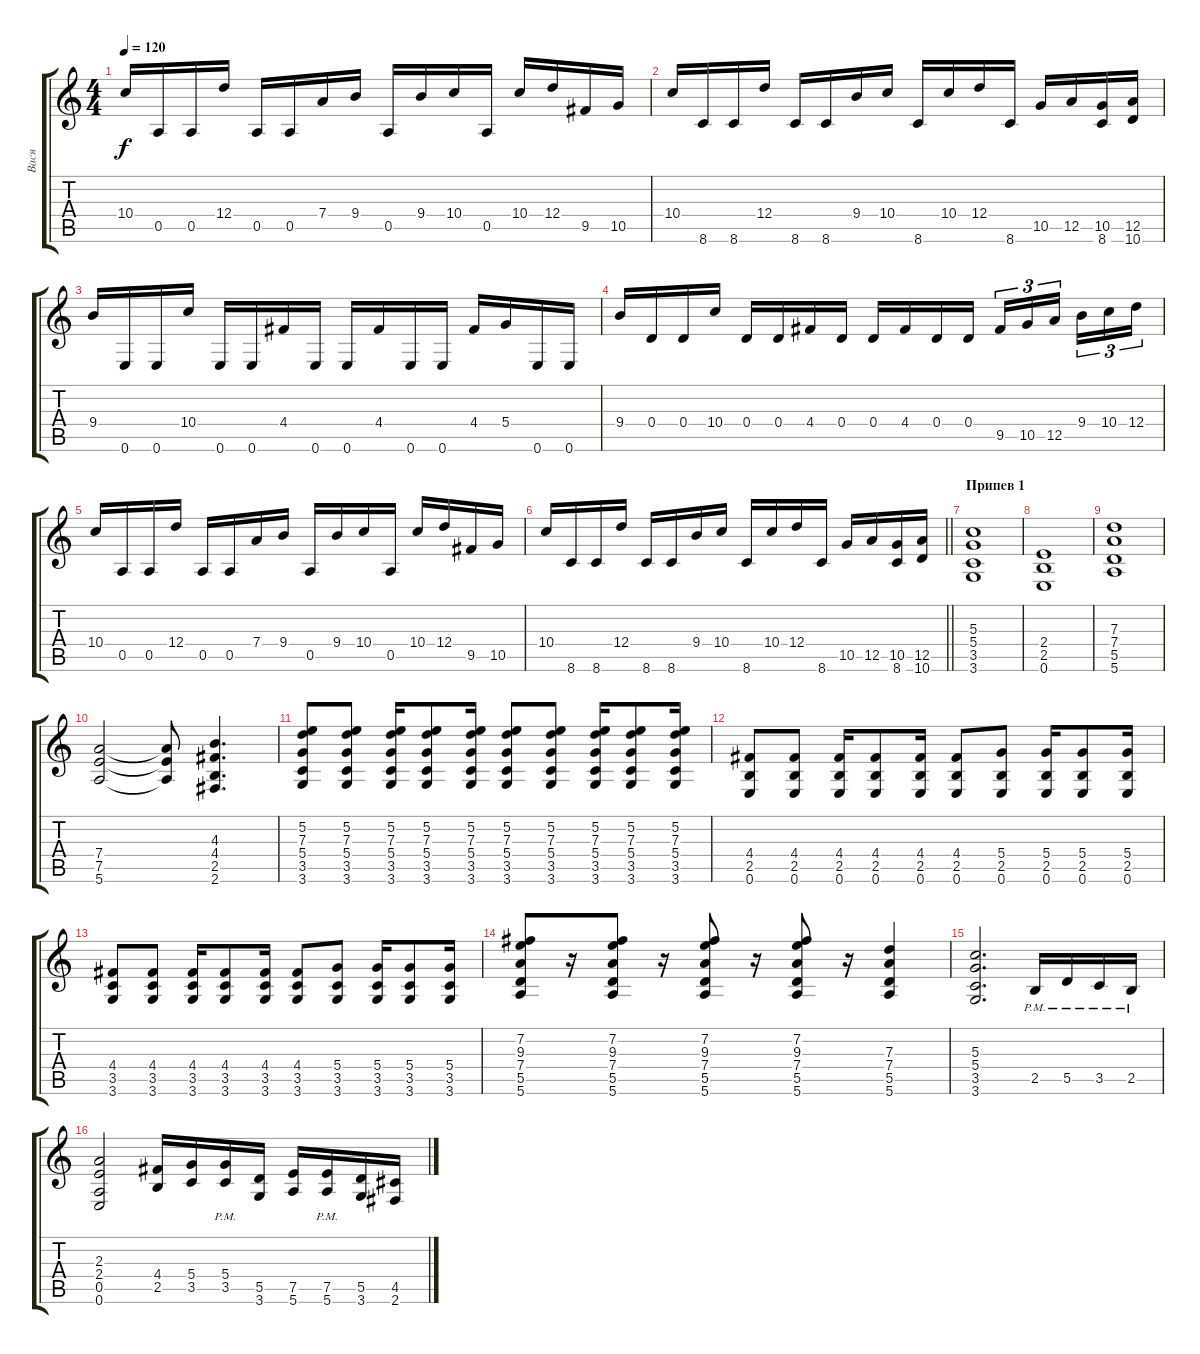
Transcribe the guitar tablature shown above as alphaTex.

\track ("Вася" "Вася") {instrument distortionguitar}
\staff {score tabs}
\tuning (E4 B3 G3 D3 A2 E2) {hide}
\ts (4 4)
\tempo 120
\clef g2
\ks c
10.4.16{dy f} 0.5.16 0.5.16 12.4.16 0.5.16 0.5.16 7.4.16 9.4.16 0.5.16 9.4.16 10.4.16 0.5.16 10.4.16 12.4.16 9.5.16 10.5.16 |
10.4.16 8.6.16 8.6.16 12.4.16 8.6.16 8.6.16 9.4.16 10.4.16 8.6.16 10.4.16 12.4.16 8.6.16 10.5.16 12.5.16 (10.5 8.6).16 (12.5 10.6).16 |
9.4.16 0.6.16 0.6.16 10.4.16 0.6.16 0.6.16 4.4.16 0.6.16 0.6.16 4.4.16 0.6.16 0.6.16 4.4.16 5.4.16 0.6.16 0.6.16 |
9.4.16 0.4.16 0.4.16 10.4.16 0.4.16 0.4.16 4.4.16 0.4.16 0.4.16 4.4.16 0.4.16 0.4.16 9.5.16{tu (3 2)} 10.5.16{tu (3 2)} 12.5.16{tu (3 2) beam splitsecondary} 9.4.16{tu (3 2)} 10.4.16{tu (3 2)} 12.4.16{tu (3 2)} |
10.4.16 0.5.16 0.5.16 12.4.16 0.5.16 0.5.16 7.4.16 9.4.16 0.5.16 9.4.16 10.4.16 0.5.16 10.4.16 12.4.16 9.5.16 10.5.16 |
\barLineRight lightlight
10.4.16 8.6.16 8.6.16 12.4.16 8.6.16 8.6.16 9.4.16 10.4.16 8.6.16 10.4.16 12.4.16 8.6.16 10.5.16 12.5.16 (10.5 8.6).16 (12.5 10.6).16 |
\section ("" "Припев 1")
(5.3 5.4 3.5 3.6).1 |
(2.4 2.5 0.6).1 |
(7.3 7.4 5.5 5.6).1 |
(7.4 7.5 5.6).2 (7.4{t} 7.5{t} 5.6{t}).8 (4.3 4.4 2.5 2.6).4{d} |
(5.2 7.3 5.4 3.5 3.6).8 (5.2 7.3 5.4 3.5 3.6).8 (5.2 7.3 5.4 3.5 3.6).16 (5.2 7.3 5.4 3.5 3.6).8 (5.2 7.3 5.4 3.5 3.6).16 (5.2 7.3 5.4 3.5 3.6).8 (5.2 7.3 5.4 3.5 3.6).8 (5.2 7.3 5.4 3.5 3.6).16 (5.2 7.3 5.4 3.5 3.6).8 (5.2 7.3 5.4 3.5 3.6).16 |
(4.4 2.5 0.6).8 (4.4 2.5 0.6).8 (4.4 2.5 0.6).16 (4.4 2.5 0.6).8 (4.4 2.5 0.6).16 (4.4 2.5 0.6).8 (5.4 2.5 0.6).8 (5.4 2.5 0.6).16 (5.4 2.5 0.6).8 (5.4 2.5 0.6).16 |
(4.4 3.5 3.6).8 (4.4 3.5 3.6).8 (4.4 3.5 3.6).16 (4.4 3.5 3.6).8 (4.4 3.5 3.6).16 (4.4 3.5 3.6).8 (5.4 3.5 3.6).8 (5.4 3.5 3.6).16 (5.4 3.5 3.6).8 (5.4 3.5 3.6).16 |
(7.2 9.3 7.4 5.5 5.6).8 r.16 (7.2 9.3 7.4 5.5 5.6).8 r.16 (7.2 9.3 7.4 5.5 5.6).8 r.16 (7.2 9.3 7.4 5.5 5.6).8 r.16 (7.3 7.4 5.5 5.6).4 |
(5.3 5.4 3.5 3.6).2{d} 2.5{pm}.16 5.5{pm}.16 3.5{pm}.16 2.5{pm}.16 |
(2.3 2.4 0.5 0.6).2 (4.4 2.5).16 (5.4 3.5).16 (5.4{pm} 3.5{pm}).16 (5.5 3.6).16 (7.5 5.6).16 (7.5{pm} 5.6{pm}).16 (5.5 3.6).16 (4.5 2.6).16
